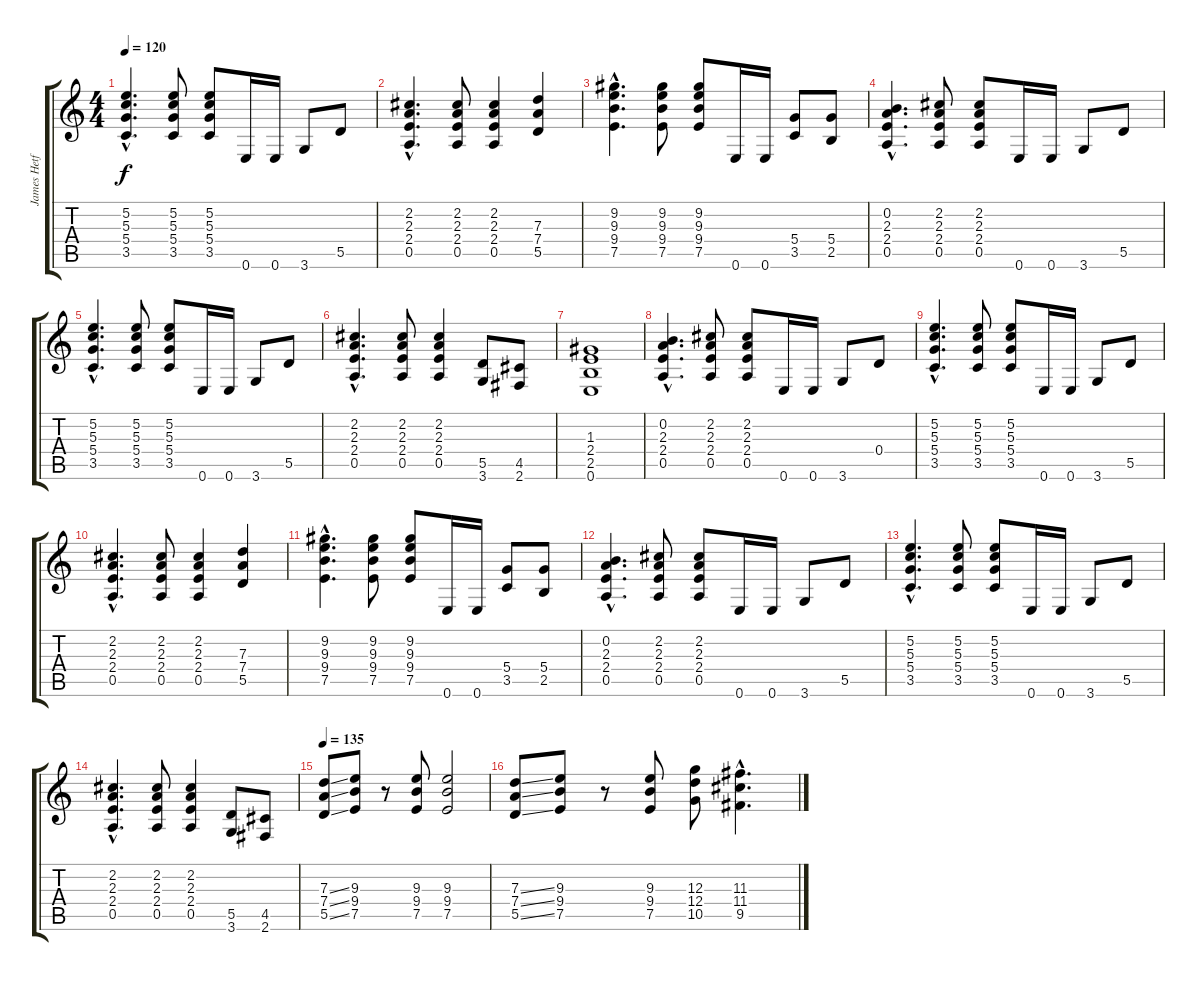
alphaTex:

\track ("James Hetfield (rythem guitar)" "James Hetf") {instrument acousticguitarsteel}
\staff {score tabs}
\tuning (E4 B3 G3 D3 A2 E2) {hide}
\ts (4 4)
\tempo 120
\clef g2
\ks c
(5.2{hac} 5.3{hac} 5.4{hac} 3.5{hac}).4{d dy f} (5.2 5.3 5.4 3.5).8 (5.2 5.3 5.4 3.5).8 0.6.16 0.6.16 3.6.8 5.5.8 |
(2.2{hac} 2.3{hac} 2.4{hac} 0.5{hac}).4{d} (2.2 2.3 2.4 0.5).8 (2.2 2.3 2.4 0.5).4 (7.3 7.4 5.5).4 |
(9.2{hac} 9.3{hac} 9.4{hac} 7.5{hac}).4{d} (9.2 9.3 9.4 7.5).8 (9.2 9.3 9.4 7.5).8 0.6.16 0.6.16 (5.4 3.5).8 (5.4 2.5).8 |
(0.2{hac} 2.3{hac} 2.4{hac} 0.5{hac}).4{d} (2.2 2.3 2.4 0.5).8 (2.2 2.3 2.4 0.5).8 0.6.16 0.6.16 3.6.8 5.5.8 |
(5.2{hac} 5.3{hac} 5.4{hac} 3.5{hac}).4{d} (5.2 5.3 5.4 3.5).8 (5.2 5.3 5.4 3.5).8 0.6.16 0.6.16 3.6.8 5.5.8 |
(2.2{hac} 2.3{hac} 2.4{hac} 0.5{hac}).4{d} (2.2 2.3 2.4 0.5).8 (2.2 2.3 2.4 0.5).4 (5.5 3.6).8 (4.5 2.6).8 |
(1.3 2.4 2.5 0.6).1 |
(0.2{hac} 2.3{hac} 2.4{hac} 0.5{hac}).4{d} (2.2 2.3 2.4 0.5).8 (2.2 2.3 2.4 0.5).8 0.6.16 0.6.16 3.6.8 0.4.8 |
(5.2{hac} 5.3{hac} 5.4{hac} 3.5{hac}).4{d} (5.2 5.3 5.4 3.5).8 (5.2 5.3 5.4 3.5).8 0.6.16 0.6.16 3.6.8 5.5.8 |
(2.2{hac} 2.3{hac} 2.4{hac} 0.5{hac}).4{d} (2.2 2.3 2.4 0.5).8 (2.2 2.3 2.4 0.5).4 (7.3 7.4 5.5).4 |
(9.2{hac} 9.3{hac} 9.4{hac} 7.5{hac}).4{d} (9.2 9.3 9.4 7.5).8 (9.2 9.3 9.4 7.5).8 0.6.16 0.6.16 (5.4 3.5).8 (5.4 2.5).8 |
(0.2{hac} 2.3{hac} 2.4{hac} 0.5{hac}).4{d} (2.2 2.3 2.4 0.5).8 (2.2 2.3 2.4 0.5).8 0.6.16 0.6.16 3.6.8 5.5.8 |
(5.2{hac} 5.3{hac} 5.4{hac} 3.5{hac}).4{d} (5.2 5.3 5.4 3.5).8 (5.2 5.3 5.4 3.5).8 0.6.16 0.6.16 3.6.8 5.5.8 |
(2.2{hac} 2.3{hac} 2.4{hac} 0.5{hac}).4{d} (2.2 2.3 2.4 0.5).8 (2.2 2.3 2.4 0.5).4 (5.5 3.6).8 (4.5 2.6).8 |
\tempo 135
(7.3{ss} 7.4{ss} 5.5{ss}).8{instrument distortionguitar} (9.3 9.4 7.5).8 r.8 (9.3 9.4 7.5).8 (9.3 9.4 7.5).2 |
(7.3{ss} 7.4{ss} 5.5{ss}).8 (9.3 9.4 7.5).8 r.8 (9.3 9.4 7.5).8 (12.3 12.4 10.5).8 (11.3{hac} 11.4{hac} 9.5{hac}).4{d}
